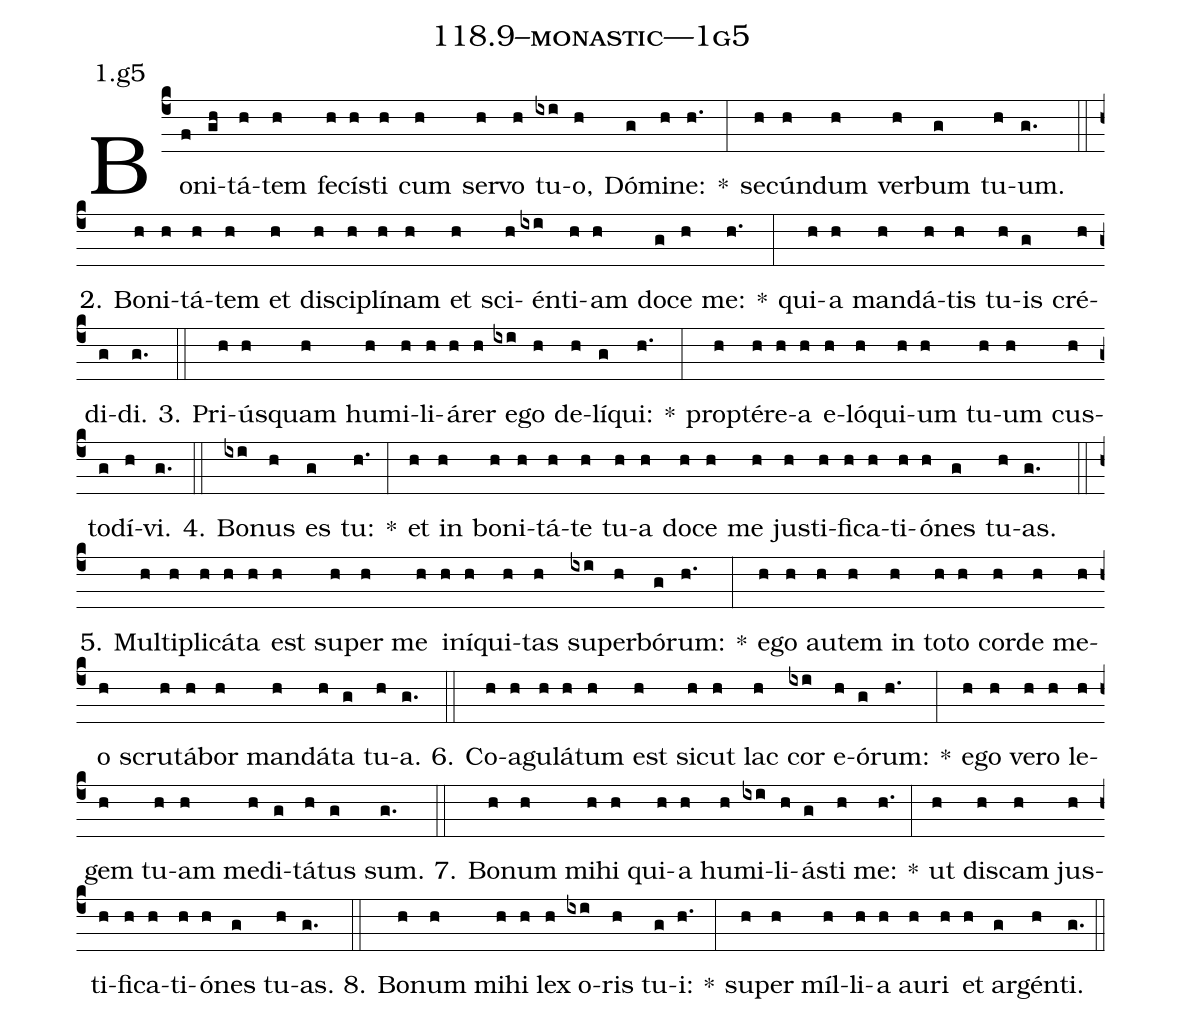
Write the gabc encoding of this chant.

name: 118.9--monastic---1g5;
annotation: 1.g5;
%%
(c4)Bo(f)ni(gh)tá(h)tem(h) fe(h)cís(h)ti(h) cum(h) ser(h)vo(h) tu(ixi)o,(h) Dó(g)mi(h)ne:(h.) *(:) se(h)cún(h)dum(h) ver(h)bum(g) tu(h)um.(g.) (::)
2. Bo(h)ni(h)tá(h)tem(h) et(h) di(h)sci(h)plí(h)nam(h) et(h) sci(h)én(ixi)ti(h)am(h) do(g)ce(h) me:(h.) *(:) qui(h)a(h) man(h)dá(h)tis(h) tu(h)is(g) cré(h)di(g)di.(g.) (::)
3. Pri(h)ús(h)quam(h) hu(h)mi(h)li(h)á(h)rer(h) e(ixi)go(h) de(h)lí(g)qui:(h.) *(:) prop(h)tér(h)e(h)a(h) e(h)ló(h)qui(h)um(h) tu(h)um(h) cus(h)to(g)dí(h)vi.(g.) (::)
4. Bo(ixi)nus(h) es(g) tu:(h.) *(:) et(h) in(h) bo(h)ni(h)tá(h)te(h) tu(h)a(h) do(h)ce(h) me(h) jus(h)ti(h)fi(h)ca(h)ti(h)ó(h)nes(g) tu(h)as.(g.) (::)
5. Mul(h)ti(h)pli(h)cá(h)ta(h) est(h) su(h)per(h) me(h) in(h)í(h)qui(h)tas(h) su(ixi)per(h)bó(g)rum:(h.) *(:) e(h)go(h) au(h)tem(h) in(h) to(h)to(h) cor(h)de(h) me(h)o(h) scru(h)tá(h)bor(h) man(h)dá(h)ta(g) tu(h)a.(g.) (::)
6. Co(h)a(h)gu(h)lá(h)tum(h) est(h) sic(h)ut(h) lac(h) cor(ixi) e(h)ó(g)rum:(h.) *(:) e(h)go(h) ve(h)ro(h) le(h)gem(h) tu(h)am(h) me(h)di(g)tá(h)tus(g) sum.(g.) (::)
7. Bo(h)num(h) mi(h)hi(h) qui(h)a(h) hu(h)mi(ixi)li(h)ás(g)ti(h) me:(h.) *(:) ut(h) dis(h)cam(h) jus(h)ti(h)fi(h)ca(h)ti(h)ó(h)nes(g) tu(h)as.(g.) (::)
8. Bo(h)num(h) mi(h)hi(h) lex(h) o(ixi)ris(h) tu(g)i:(h.) *(:) su(h)per(h) míl(h)li(h)a(h) au(h)ri(h) et(h) ar(g)gén(h)ti.(g.) (::)
